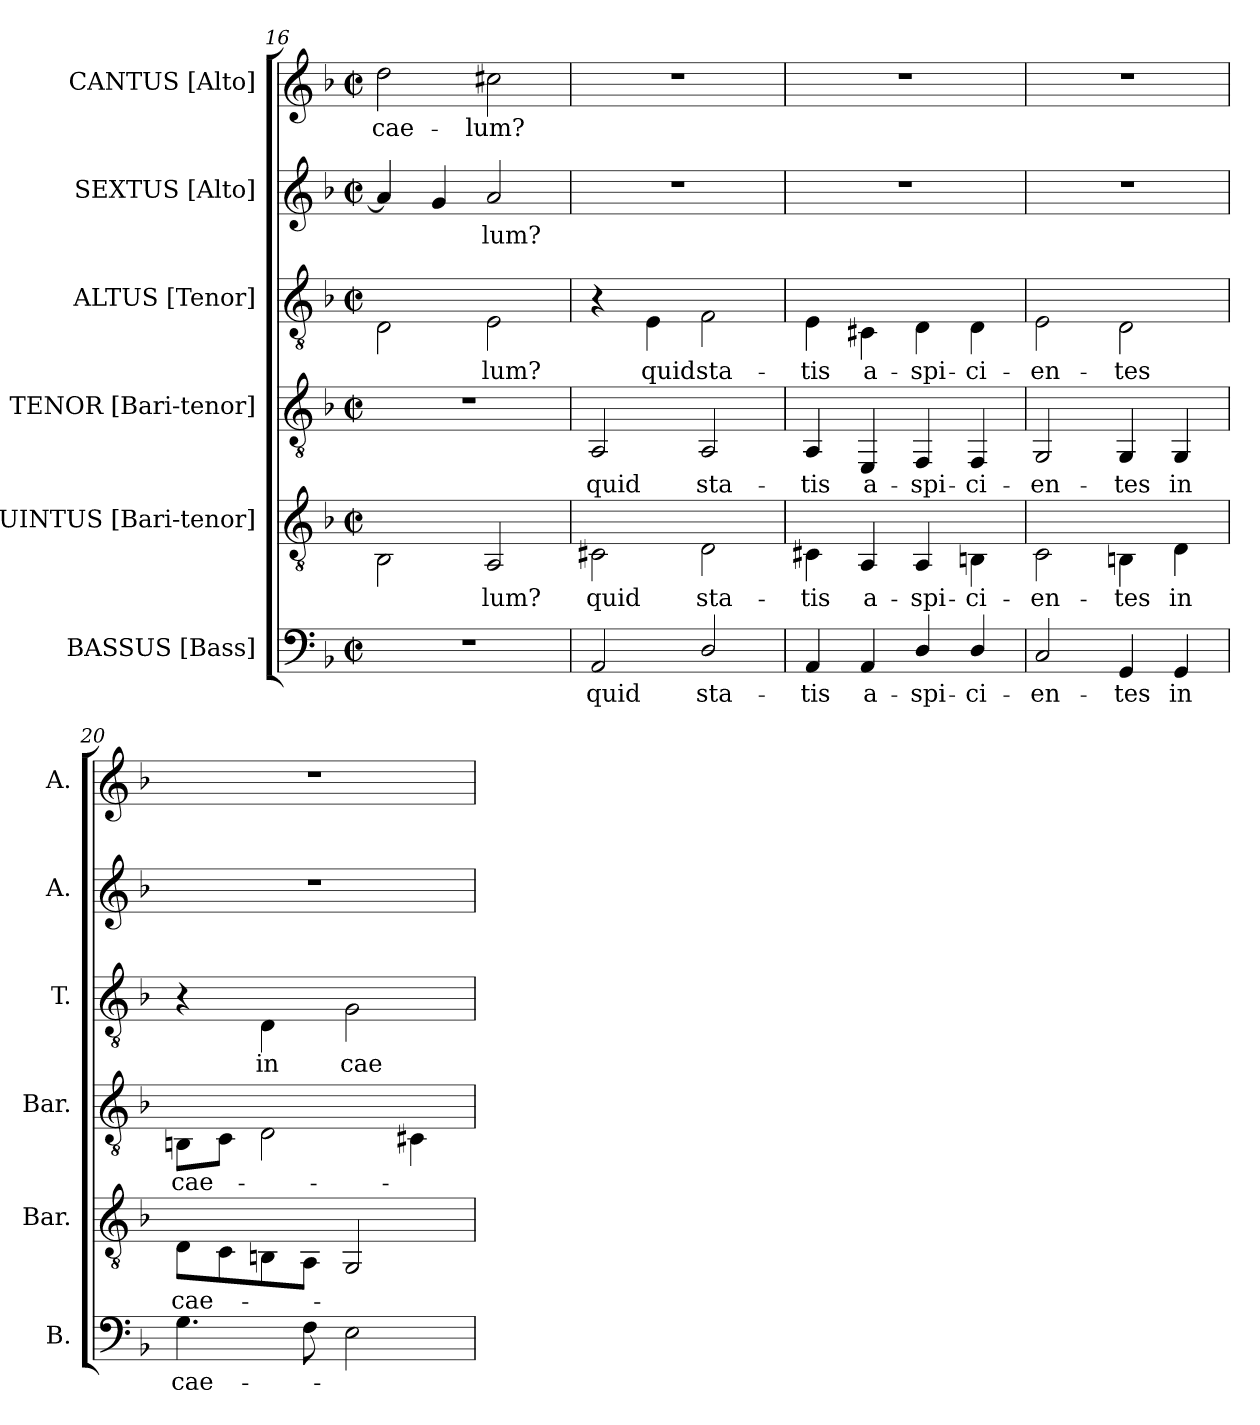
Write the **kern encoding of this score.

**kern	**text	**kern	**text	**kern	**text	**kern	**text	**kern	**text	**kern	**text
*part6	*part6	*part5	*part5	*part4	*part4	*part3	*part3	*part2	*part2	*part1	*part1
*staff6	*staff6	*staff5	*staff5	*staff4	*staff4	*staff3	*staff3	*staff2	*staff2	*staff1	*staff1
*I"BASSUS [Bass]	*	*I"QUINTUS [Bari-tenor]	*	*I"TENOR [Bari-tenor]	*	*I"ALTUS [Tenor]	*	*I"SEXTUS [Alto]	*	*I"CANTUS [Alto]	*
*I'B.	*	*I'Bar.	*	*I'Bar.	*	*I'T.	*	*I'A.	*	*I'A.	*
*clefF4	*	*clefGv2	*	*clefGv2	*	*clefGv2	*	*clefG2	*	*clefG2	*
*k[b-]	*	*k[b-]	*	*k[b-]	*	*k[b-]	*	*k[b-]	*	*k[b-]	*
*d:	*	*d:	*	*d:	*	*d:	*	*d:	*	*d:	*
*M2/2	*	*M2/2	*	*M2/2	*	*M2/2	*	*M2/2	*	*M2/2	*
*met(c|)	*	*met(c|)	*	*met(c|)	*	*met(c|)	*	*met(c|)	*	*met(c|)	*
=16	=16	=16	=16	=16	=16	=16	=16	=16	=16	=16	=16
!	!	!	!	!	!	!	!	!	!	!	!LO:LY:b:color=#000000
1r	.	2BB-i\	.	1r	.	2Di\	.	4ai/]	.	2ddi\	cae-
.	.	.	.	.	.	.	.	4gi/	.	.	.
!	!	!	!LO:LY:b:color=#000000	!	!	!	!	!	!	!	!
!	!	!	!	!	!	!	!LO:LY:b:color=#000000	!	!	!	!
!	!	!	!	!	!	!	!	!	!LO:LY:b:color=#000000	!	!
!	!	!	!	!	!	!	!	!	!	!	!LO:LY:b:color=#000000
.	.	2AAi/	-lum?	.	.	2Ei\	-lum?	2ai/	-lum?	2cc#Xi\	-lum?
=17	=17	=17	=17	=17	=17	=17	=17	=17	=17	=17	=17
!	!LO:LY:b:color=#000000	!	!	!	!	!	!	!	!	!	!
!	!	!	!LO:LY:b:color=#000000	!	!	!	!	!	!	!	!
!	!	!	!	!	!LO:LY:b:color=#000000	!	!	!	!	!	!
2AAi/	quid	2C#Xi\	quid	2AAi/	quid	4r	.	1r	.	1r	.
!	!	!	!	!	!	!	!LO:LY:b:color=#000000	!	!	!	!
.	.	.	.	.	.	4Ei\	quid	.	.	.	.
!	!LO:LY:b:color=#000000	!	!	!	!	!	!	!	!	!	!
!	!	!	!LO:LY:b:color=#000000	!	!	!	!	!	!	!	!
!	!	!	!	!	!LO:LY:b:color=#000000	!	!	!	!	!	!
!	!	!	!	!	!	!	!LO:LY:b:color=#000000	!	!	!	!
2Di/	sta-	2Di\	sta-	2AAi/	sta-	2Fi\	sta-	.	.	.	.
!!LO:LB:g=z
=18	=18	=18	=18	=18	=18	=18	=18	=18	=18	=18	=18
!	!LO:LY:b:color=#000000	!	!	!	!	!	!	!	!	!	!
!	!	!	!LO:LY:b:color=#000000	!	!	!	!	!	!	!	!
!	!	!	!	!	!LO:LY:b:color=#000000	!	!	!	!	!	!
!	!	!	!	!	!	!	!LO:LY:b:color=#000000	!	!	!	!
4AAi/	-tis	4C#Xi\	-tis	4AAi/	-tis	4Ei\	-tis	1r	.	1r	.
!	!LO:LY:b:color=#000000	!	!	!	!	!	!	!	!	!	!
!	!	!	!LO:LY:b:color=#000000	!	!	!	!	!	!	!	!
!	!	!	!	!	!LO:LY:b:color=#000000	!	!	!	!	!	!
!	!	!	!	!	!	!	!LO:LY:b:color=#000000	!	!	!	!
4AAi/	a-	4AAi/	a-	4EEi/	a-	4C#Xi\	a-	.	.	.	.
!	!LO:LY:b:color=#000000	!	!	!	!	!	!	!	!	!	!
!	!	!	!LO:LY:b:color=#000000	!	!	!	!	!	!	!	!
!	!	!	!	!	!LO:LY:b:color=#000000	!	!	!	!	!	!
!	!	!	!	!	!	!	!LO:LY:b:color=#000000	!	!	!	!
4Di/	-spi-	4AAi/	-spi-	4FFi/	-spi-	4Di\	-spi-	.	.	.	.
!	!LO:LY:b:color=#000000	!	!	!	!	!	!	!	!	!	!
!	!	!	!LO:LY:b:color=#000000	!	!	!	!	!	!	!	!
!	!	!	!	!	!LO:LY:b:color=#000000	!	!	!	!	!	!
!	!	!	!	!	!	!	!LO:LY:b:color=#000000	!	!	!	!
4Di/	-ci-	4BBni\	-ci-	4FFi/	-ci-	4Di\	-ci-	.	.	.	.
=19	=19	=19	=19	=19	=19	=19	=19	=19	=19	=19	=19
!	!LO:LY:b:color=#000000	!	!	!	!	!	!	!	!	!	!
!	!	!	!LO:LY:b:color=#000000	!	!	!	!	!	!	!	!
!	!	!	!	!	!LO:LY:b:color=#000000	!	!	!	!	!	!
!	!	!	!	!	!	!	!LO:LY:b:color=#000000	!	!	!	!
2Ci/	-en-	2Ci\	-en-	2GGi/	-en-	2Ei\	-en-	1r	.	1r	.
!	!LO:LY:b:color=#000000	!	!	!	!	!	!	!	!	!	!
!	!	!	!LO:LY:b:color=#000000	!	!	!	!	!	!	!	!
!	!	!	!	!	!LO:LY:b:color=#000000	!	!	!	!	!	!
!	!	!	!	!	!	!	!LO:LY:b:color=#000000	!	!	!	!
4GGi/	-tes	4BBni\	-tes	4GGi/	-tes	2Di\	-tes	.	.	.	.
!	!LO:LY:b:color=#000000	!	!	!	!	!	!	!	!	!	!
!	!	!	!LO:LY:b:color=#000000	!	!	!	!	!	!	!	!
!	!	!	!	!	!LO:LY:b:color=#000000	!	!	!	!	!	!
4GGi/	in	4Di\	in	4GGi/	in	.	.	.	.	.	.
=20	=20	=20	=20	=20	=20	=20	=20	=20	=20	=20	=20
!	!LO:LY:b:color=#000000	!	!	!	!	!	!	!	!	!	!
!	!	!	!LO:LY:b:color=#000000	!	!	!	!	!	!	!	!
!	!	!	!	!	!LO:LY:b:color=#000000	!	!	!	!	!	!
4.Gi\	cae-	8Di\L	cae-	8BBni\L	cae-	4r	.	1r	.	1r	.
.	.	8Ci\	.	8Ci\J	.	.	.	.	.	.	.
!	!	!	!	!	!	!	!LO:LY:b:color=#000000	!	!	!	!
.	.	8BBni\	.	2Di\	.	4Di\	in	.	.	.	.
8Fi\	.	8AAi\J	.	.	.	.	.	.	.	.	.
!	!	!	!	!	!	!	!LO:LY:b:color=#000000	!	!	!	!
2Ei\	.	2GGi/	.	.	.	2Gi\	cae-	.	.	.	.
.	.	.	.	4C#Xi\	.	.	.	.	.	.	.
=	=	=	=	=	=	=	=	=	=	=	=
*-	*-	*-	*-	*-	*-	*-	*-	*-	*-	*-	*-
